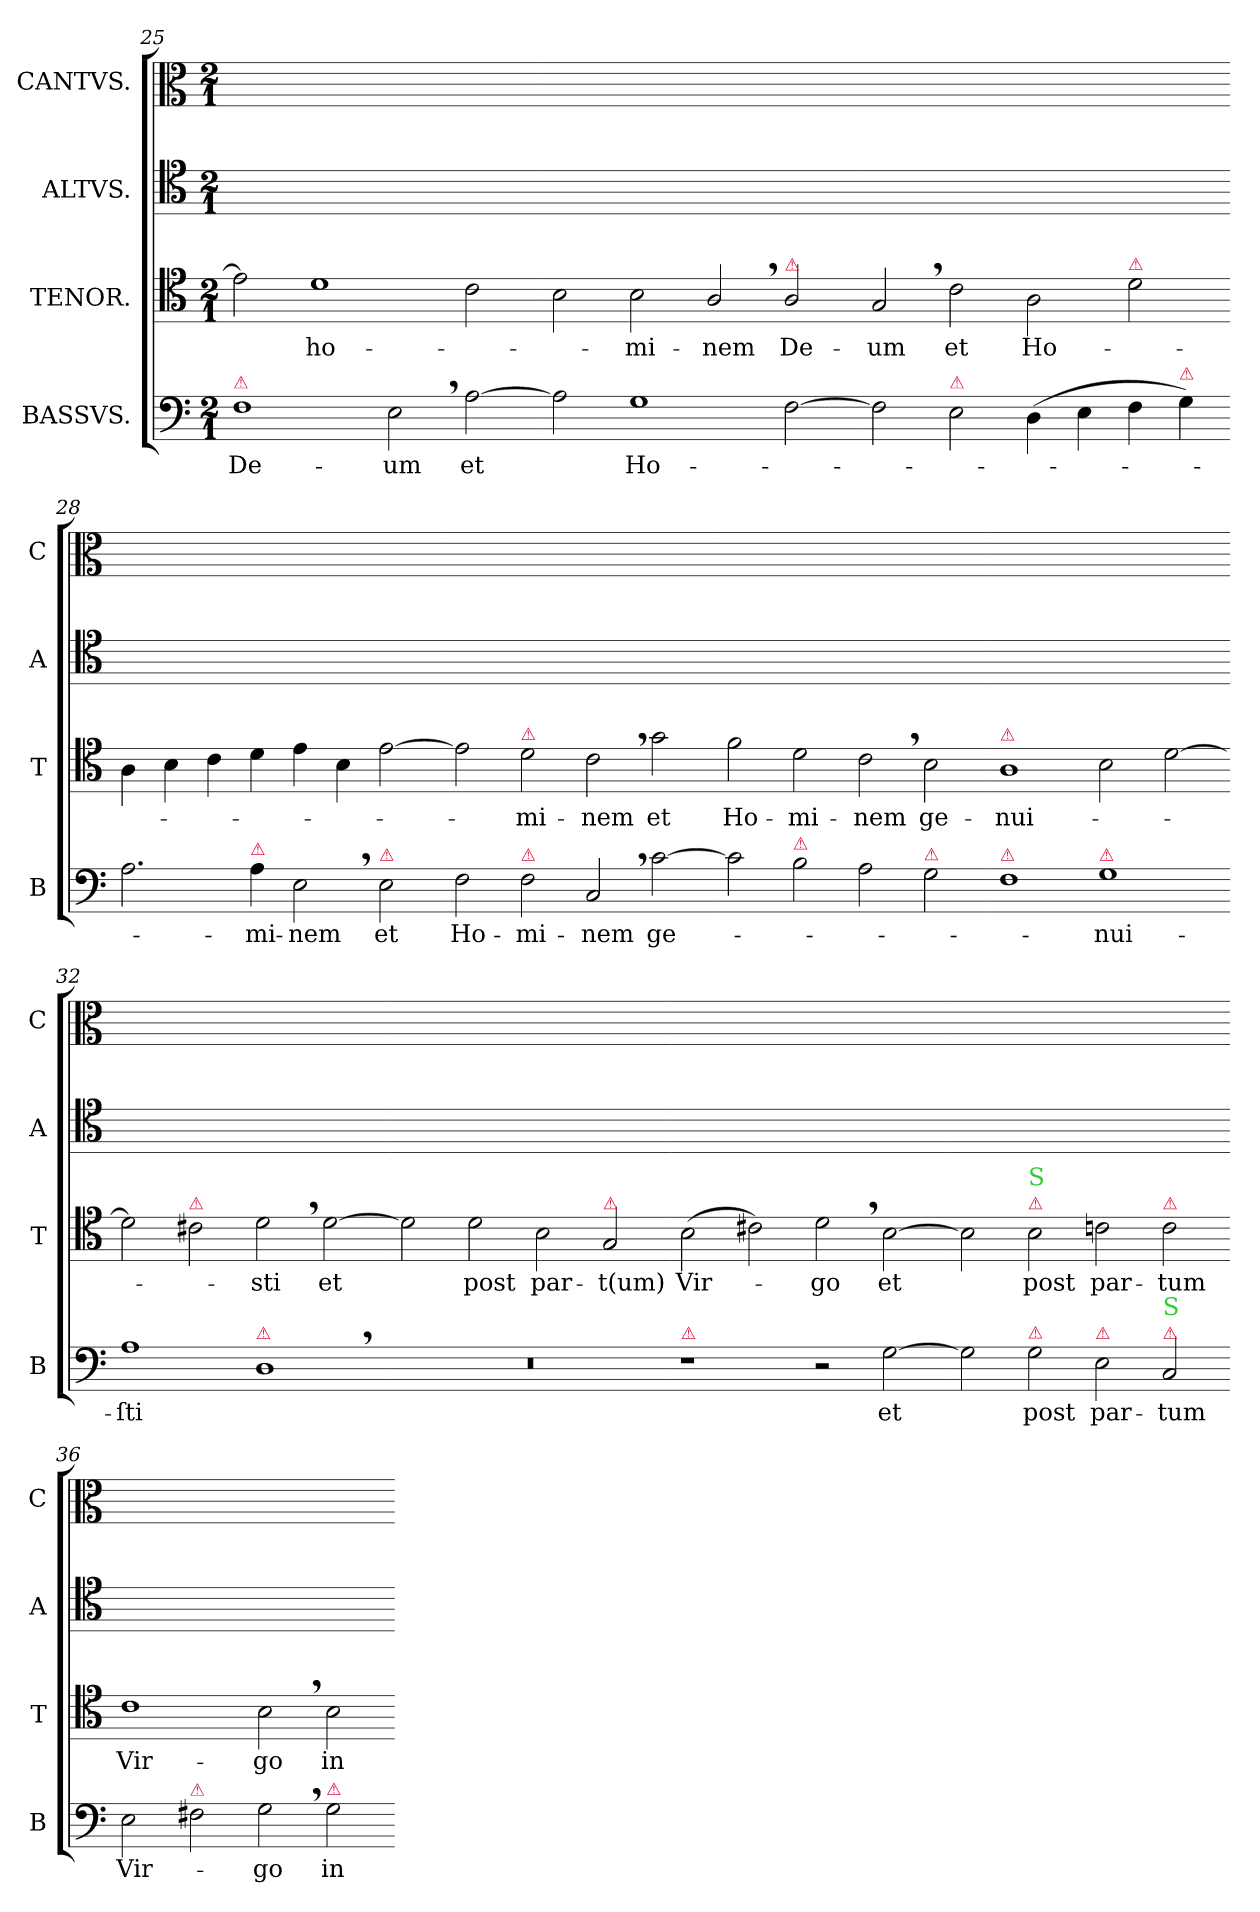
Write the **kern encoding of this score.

**kern	**text	**kern	**text	**kern	**kern
*part4	*part4	*part3	*part3	*part2	*part1
*staff4	*staff4	*staff3	*staff3	*staff2	*staff1
*I"BASSVS.	*	*I"TENOR.	*	*I"ALTVS.	*I"CANTVS.
*I'B	*	*I'T	*	*I'A	*I'C
*clefF4	*	*clefC4	*	*clefC4	*clefC3
*k[]	*	*k[]	*	*k[]	*k[]
*M2/1	*	*M2/1	*	*M2/1	*M2/1
=25	=25	=25	=25	=25	=25
!LO:TX:a:color=crimson:t=⚠	!	!	!	!	!
1F	De-	2e]	.	0ryy	0ryy
.	.	1d	ho-	.	.
2E,\	-um	.	.	.	.
[2A\	et	2c\	.	.	.
=26-	=26-	=26-	=26-	=26-	=26-
2A\]	.	2B\	.	0ryy	0ryy
1G	Ho-	2B\	-mi-	.	.
.	.	2A,/	-nem	.	.
!	!	!LO:TX:a:color=crimson:t=⚠	!	!	!
[2F\	.	2A/	De-	.	.
=27-	=27-	=27-	=27-	=27-	=27-
2F\]	.	2G,/	-um	0ryy	0ryy
!LO:TX:a:color=crimson:t=⚠	!	!	!	!	!
2E\	.	2c\	et	.	.
(>4D\	.	2A\	Ho-	.	.
4E\	.	.	.	.	.
!	!	!LO:TX:a:color=crimson:t=⚠	!	!	!
4F\	.	2d\	.	.	.
!LO:TX:a:color=crimson:t=⚠	!	!	!	!	!
4G\)	.	.	.	.	.
=28-	=28-	=28-	=28-	=28-	=28-
2.A\	.	4A\	.	0ryy	0ryy
.	.	4B\	.	.	.
.	.	4c\	.	.	.
!LO:TX:a:color=crimson:t=⚠	!	!	!	!	!
4A\	-mi-	4d\	.	.	.
2E,\	-nem	4e\	.	.	.
.	.	4B\	.	.	.
!LO:TX:a:color=crimson:t=⚠	!	!	!	!	!
2E\	et	[2e\	.	.	.
=29-	=29-	=29-	=29-	=29-	=29-
2F\	Ho-	2e\]	.	0ryy	0ryy
!	!	!LO:TX:a:color=crimson:t=⚠	!	!	!
!LO:TX:a:color=crimson:t=⚠	!	!	!	!	!
2F\	-mi-	2d\	-mi-	.	.
2C,/	-nem	2c,\	-nem	.	.
[2c\	ge-	2g\	et	.	.
=30-	=30-	=30-	=30-	=30-	=30-
2c\]	.	2f\	Ho-	0ryy	0ryy
!LO:TX:a:color=crimson:t=⚠	!	!	!	!	!
2B\	.	2d\	-mi-	.	.
2A\	.	2c,\	-nem	.	.
!LO:TX:a:color=crimson:t=⚠	!	!	!	!	!
2G\	.	2B\	ge-	.	.
=31-	=31-	=31-	=31-	=31-	=31-
!	!	!LO:TX:a:color=crimson:t=⚠	!	!	!
!LO:TX:a:color=crimson:t=⚠	!	!	!	!	!
1F	.	1A	-nui-	0ryy	0ryy
!LO:TX:a:color=crimson:t=⚠	!	!	!	!	!
1G	-nui-	2B\	.	.	.
.	.	[2d\	.	.	.
=32-	=32-	=32-	=32-	=32-	=32-
1A	-ſti	2d\]	.	0ryy	0ryy
!	!	!LO:TX:a:color=crimson:t=⚠	!	!	!
.	.	2c#X\	.	.	.
!LO:TX:a:color=crimson:t=⚠	!	!	!	!	!
1D,	.	2d,\	-sti	.	.
.	.	[2d\	et	.	.
=33-	=33-	=33-	=33-	=33-	=33-
0r	.	2d\]	.	0ryy	0ryy
.	.	2d\	post	.	.
.	.	2B\	par-	.	.
!	!	!LO:TX:a:color=crimson:t=⚠	!	!	!
.	.	2G/	-t(um)	.	.
=34-	=34-	=34-	=34-	=34-	=34-
!LO:TX:a:color=crimson:t=⚠	!	!	!	!	!
1r	.	(>2B\	Vir-	0ryy	0ryy
.	.	2c#X\)	.	.	.
2r	.	2d,\	-go	.	.
[2G\	et	[2B\	et	.	.
=35-	=35-	=35-	=35-	=35-	=35-
2G\]	.	2B\]	.	0ryy	0ryy
!	!	!LO:TX:a:color=crimson:t=⚠	!	!	!
!	!	!LO:TX:a:color=limegreen:t=S	!	!	!
!LO:TX:a:color=crimson:t=⚠	!	!	!	!	!
2G\	post	2B\	post	.	.
!LO:TX:a:color=crimson:t=⚠	!	!	!	!	!
2E\	par-	2cn\	par-	.	.
!	!	!LO:TX:a:color=crimson:t=⚠	!	!	!
!LO:TX:a:color=crimson:t=⚠	!	!	!	!	!
!LO:TX:a:color=limegreen:t=S	!	!	!	!	!
2C/	-tum	2c\	-tum	.	.
=36-	=36-	=36-	=36-	=36-	=36-
2E\	Vir-	1c	Vir-	0ryy	0ryy
!LO:TX:a:color=crimson:t=⚠	!	!	!	!	!
2F#X\	.	.	.	.	.
2G,\	-go	2B,\	-go	.	.
!LO:TX:a:color=crimson:t=⚠	!	!	!	!	!
2G\	in-	2B\	in-	.	.
=-	=-	=-	=-	=-	=-
*-	*-	*-	*-	*-	*-
